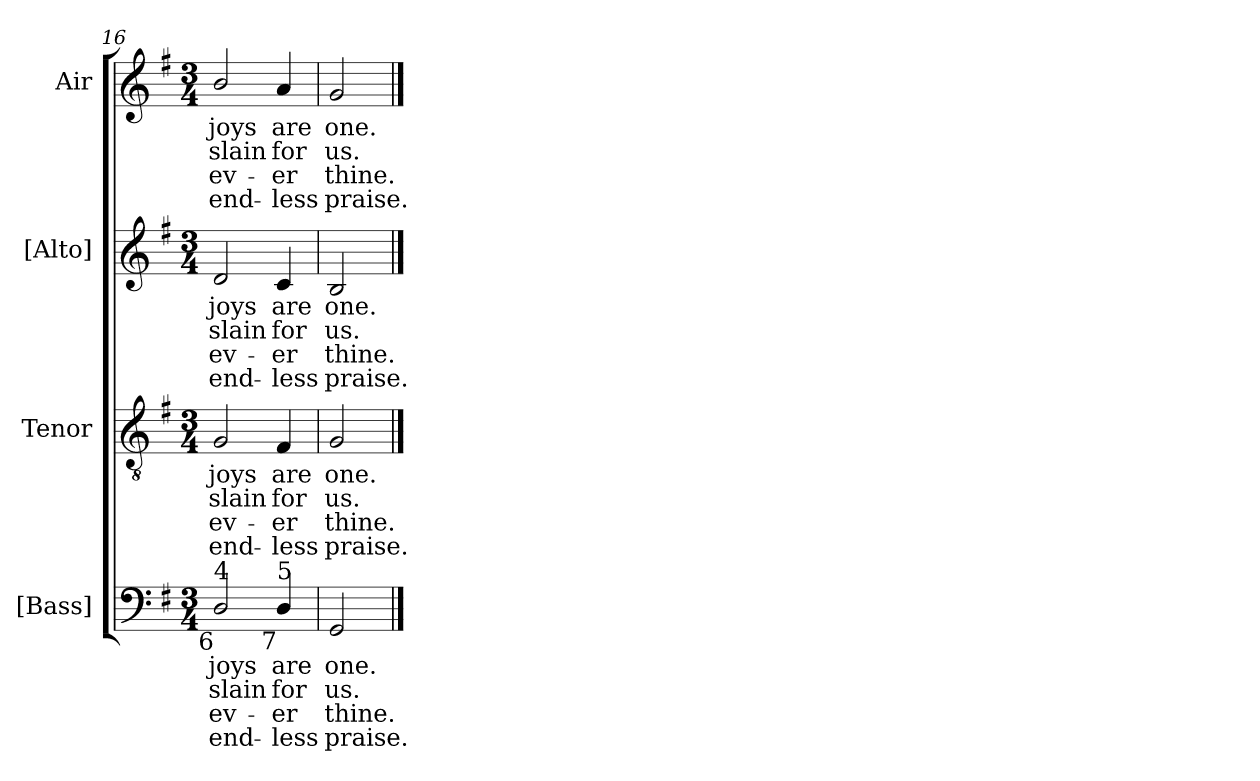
**kern	**text	**text	**text	**text	**kern	**text	**text	**text	**text	**kern	**text	**text	**text	**text	**kern	**text	**text	**text	**text
*part4	*part4	*part4	*part4	*part4	*part3	*part3	*part3	*part3	*part3	*part2	*part2	*part2	*part2	*part2	*part1	*part1	*part1	*part1	*part1
*staff4	*staff4	*staff4	*staff4	*staff4	*staff3	*staff3	*staff3	*staff3	*staff3	*staff2	*staff2	*staff2	*staff2	*staff2	*staff1	*staff1	*staff1	*staff1	*staff1
*I"[Bass]	*	*	*	*	*I"Tenor	*	*	*	*	*I"[Alto]	*	*	*	*	*I"Air	*	*	*	*
*I'B.	*	*	*	*	*I'T.	*	*	*	*	*I'A.	*	*	*	*	*	*	*	*	*
*clefF4	*	*	*	*	*clefGv2	*	*	*	*	*clefG2	*	*	*	*	*clefG2	*	*	*	*
*	*	*	*	*	*ITrd7c12	*	*	*	*	*	*	*	*	*	*	*	*	*	*
*k[f#]	*	*	*	*	*k[f#]	*	*	*	*	*k[f#]	*	*	*	*	*k[f#]	*	*	*	*
*G:	*	*	*	*	*G:	*	*	*	*	*G:	*	*	*	*	*G:	*	*	*	*
*M3/4	*	*	*	*	*M3/4	*	*	*	*	*M3/4	*	*	*	*	*M3/4	*	*	*	*
=16	=16	=16	=16	=16	=16	=16	=16	=16	=16	=16	=16	=16	=16	=16	=16	=16	=16	=16	=16
!	!LO:LY:b:color=#000000	!LO:LY:b:color=#000000	!LO:LY:b:color=#000000	!LO:LY:b:color=#000000	!	!	!	!	!	!	!	!	!	!	!	!	!	!	!
!	!	!	!	!	!	!LO:LY:b:color=#000000	!LO:LY:b:color=#000000	!LO:LY:b:color=#000000	!LO:LY:b:color=#000000	!	!	!	!	!	!	!	!	!	!
!	!	!	!	!	!	!	!	!	!	!	!LO:LY:b:color=#000000	!LO:LY:b:color=#000000	!LO:LY:b:color=#000000	!LO:LY:b:color=#000000	!	!	!	!	!
!LO:TX:b:rj:t=6	!	!	!	!	!	!	!	!	!	!	!	!	!	!	!	!	!	!	!
!LO:TX:t=4	!	!	!	!	!	!	!	!	!	!	!	!	!	!	!	!	!	!	!
!	!	!	!	!	!	!	!	!	!	!	!	!	!	!	!	!LO:LY:b:color=#000000	!LO:LY:b:color=#000000	!LO:LY:b:color=#000000	!LO:LY:b:color=#000000
2Di/	joys	slain	ev-	-end-	2GGi/	joys	slain	ev-	-end-	2di/	joys	slain	ev-	-end-	2bi/	joys	slain	ev-	-end-
!	!LO:LY:b:color=#000000	!LO:LY:b:color=#000000	!LO:LY:b:color=#000000	!LO:LY:b:color=#000000	!	!	!	!	!	!	!	!	!	!	!	!	!	!	!
!	!	!	!	!	!	!LO:LY:b:color=#000000	!LO:LY:b:color=#000000	!LO:LY:b:color=#000000	!LO:LY:b:color=#000000	!	!	!	!	!	!	!	!	!	!
!	!	!	!	!	!	!	!	!	!	!	!LO:LY:b:color=#000000	!LO:LY:b:color=#000000	!LO:LY:b:color=#000000	!LO:LY:b:color=#000000	!	!	!	!	!
!LO:TX:b:rj:t=7	!	!	!	!	!	!	!	!	!	!	!	!	!	!	!	!	!	!	!
!LO:TX:t=5	!	!	!	!	!	!	!	!	!	!	!	!	!	!	!	!	!	!	!
!	!	!	!	!	!	!	!	!	!	!	!	!	!	!	!	!LO:LY:b:color=#000000	!LO:LY:b:color=#000000	!LO:LY:b:color=#000000	!LO:LY:b:color=#000000
4Di/	are	for	-er	less	4FF#i/	are	for	-er	less	4ci/	are	for	-er	less	4ai/	are	for	-er	less
=17	=17	=17	=17	=17	=17	=17	=17	=17	=17	=17	=17	=17	=17	=17	=17	=17	=17	=17	=17
!	!LO:LY:b:color=#000000	!LO:LY:b:color=#000000	!LO:LY:b:color=#000000	!LO:LY:b:color=#000000	!	!	!	!	!	!	!	!	!	!	!	!	!	!	!
!	!	!	!	!	!	!LO:LY:b:color=#000000	!LO:LY:b:color=#000000	!LO:LY:b:color=#000000	!LO:LY:b:color=#000000	!	!	!	!	!	!	!	!	!	!
!	!	!	!	!	!	!	!	!	!	!	!LO:LY:b:color=#000000	!LO:LY:b:color=#000000	!LO:LY:b:color=#000000	!LO:LY:b:color=#000000	!	!	!	!	!
!	!	!	!	!	!	!	!	!	!	!	!	!	!	!	!	!LO:LY:b:color=#000000	!LO:LY:b:color=#000000	!LO:LY:b:color=#000000	!LO:LY:b:color=#000000
2GGi/	one.	us.	thine.	praise.	2GGi/	one.	us.	thine.	praise.	2Bi/	one.	us.	thine.	praise.	2gi/	one.	us.	thine.	praise.
==	==	==	==	==	==	==	==	==	==	==	==	==	==	==	==	==	==	==	==
*-	*-	*-	*-	*-	*-	*-	*-	*-	*-	*-	*-	*-	*-	*-	*-	*-	*-	*-	*-
